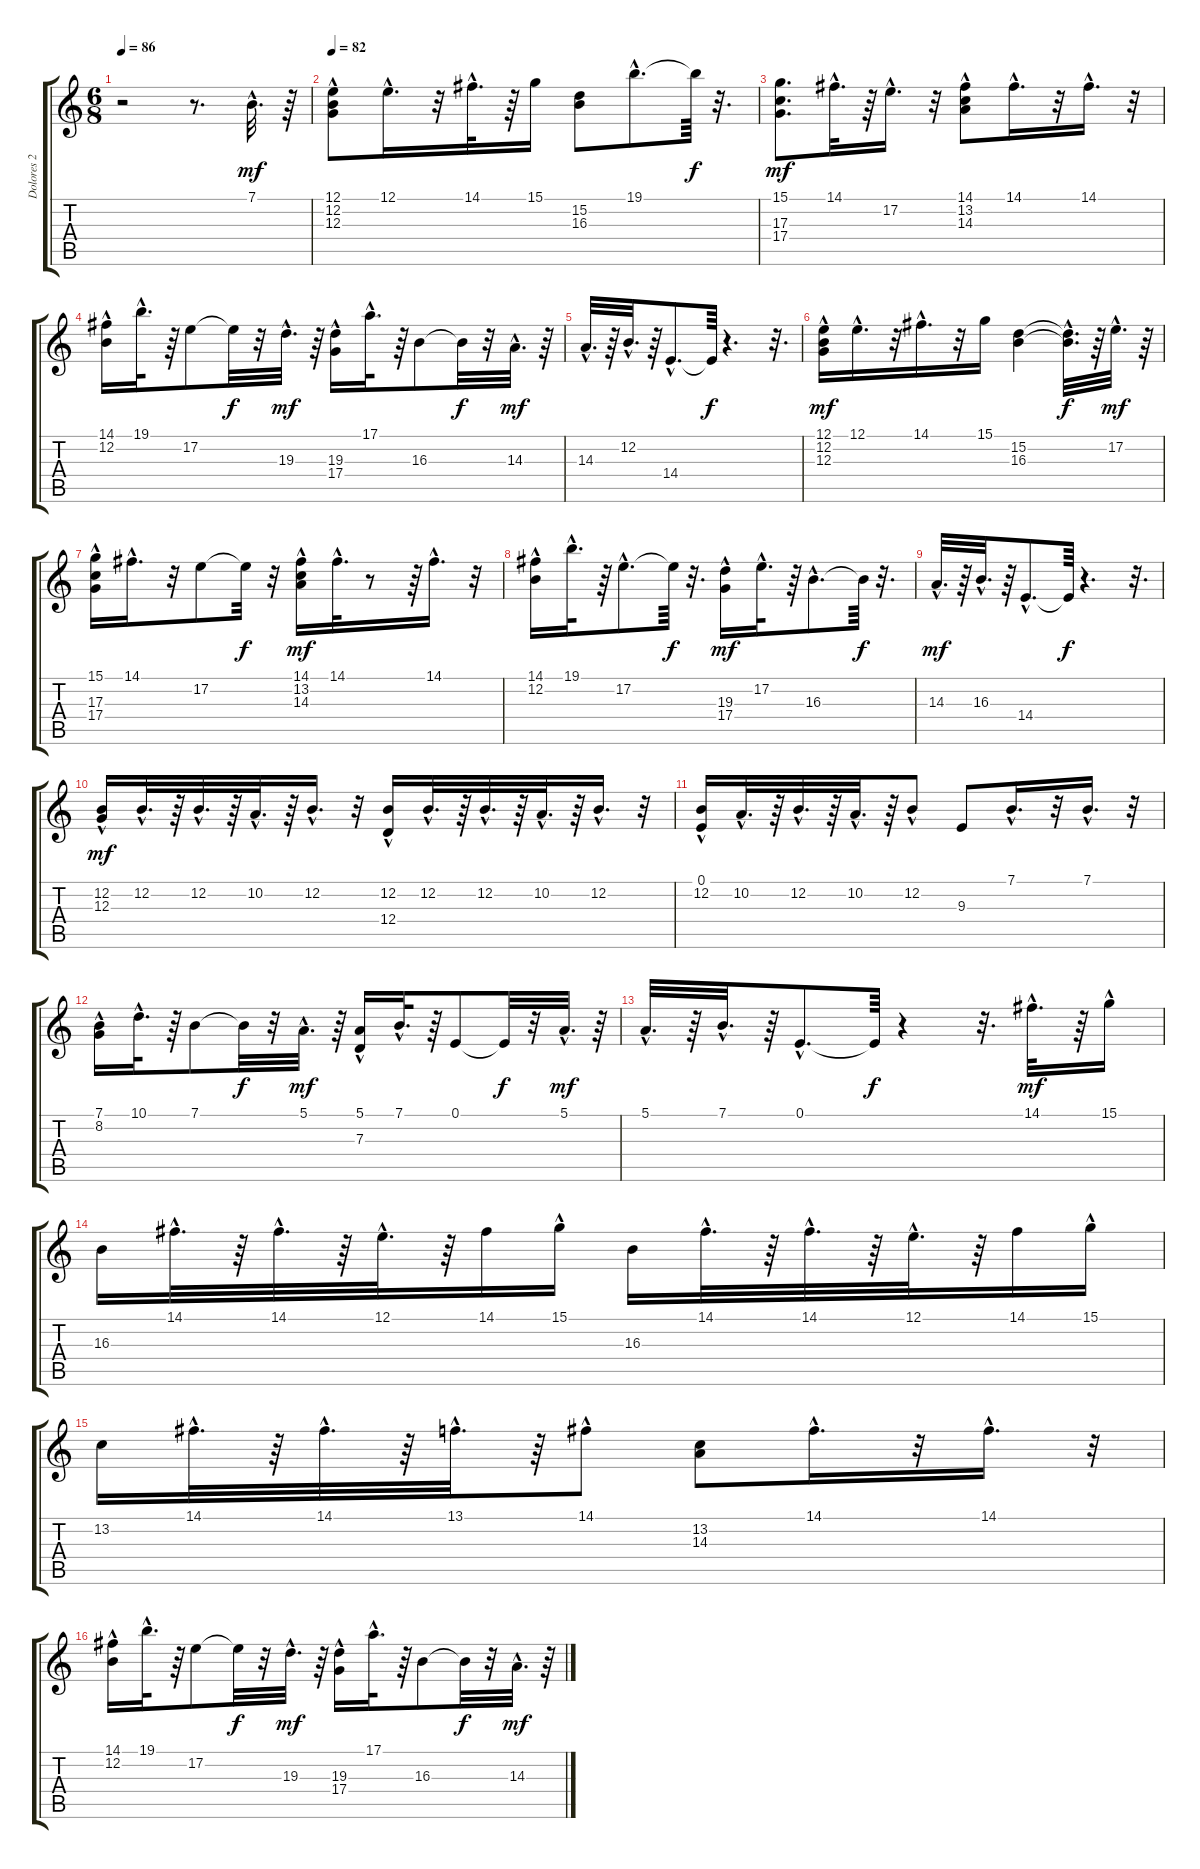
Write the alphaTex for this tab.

\track ("Dolores 2" "Dolores 2") {instrument pad3polysynth}
\staff {score tabs}
\tuning (E4 B3 G3 D3 A2 E2) {hide}
\ts (6 8)
\tempo 86
\clef g2
\ks c
r.2{dy mf} r.8{d} 7.1{hac}.32{d} r.64 |
\tempo 82
(12.1{hac} 12.2 12.3).8 12.1{hac}.16{d} r.32 14.1{hac}.32{d} r.64 15.1.16 (15.2 16.3).8 19.1{hac}.8{d} 19.1{t}.64{dy f} r.32{d} |
(15.1 17.3 17.4).8{d dy mf} 14.1{hac}.32{d} r.64 17.2{hac}.16{d} r.32 (14.1{hac} 13.2 14.3).8 14.1{hac}.16{d} r.32 14.1{hac}.16{d} r.32 |
(14.1{hac} 12.2).16 19.1{hac}.32{d} r.64 17.2.8 17.2{t}.32{dy f} r.32 19.3{hac}.32{d dy mf} r.64 (19.3{hac} 17.4).16 17.1{hac}.32{d} r.64 16.3.8 16.3{t}.32{dy f} r.32 14.3{hac}.32{d dy mf} r.64 |
14.3{hac}.32{d} r.64 12.2{hac}.32{d} r.64 14.4{hac}.8{d} 14.4{t}.64{dy f} r.4{d} r.32{d} |
(12.1{hac} 12.2 12.3).16{dy mf} 12.1{hac}.16{d} r.32 14.1{hac}.16{d} r.32 15.1.16 (15.2 16.3).4 (15.2{hac t} 16.3{hac t}).32{d dy f} r.64 17.2{hac}.32{d dy mf} r.64 |
(15.1{hac} 17.3 17.4).16 14.1{hac}.16{d} r.32 17.2.8 17.2{t}.32{dy f} r.32 (14.1{hac} 13.2 14.3).16{dy mf} 14.1{hac}.32{d} r.8 r.64 14.1{hac}.16{d} r.32 |
(14.1{hac} 12.2).16 19.1{hac}.32{d} r.64 17.2{hac}.8{d} 17.2{t}.64{dy f} r.32{d} (19.3{hac} 17.4).16{dy mf} 17.2{hac}.32{d} r.64 16.3{hac}.8{d} 16.3{t}.64{dy f} r.32{d} |
14.3{hac}.32{d dy mf} r.64 16.3{hac}.32{d} r.64 14.4{hac}.8{d} 14.4{t}.64{dy f} r.4{d} r.32{d} |
(12.2{hac} 12.3).16{dy mf} 12.2{hac}.32{d} r.64 12.2{hac}.32{d} r.64 10.2{hac}.32{d} r.64 12.2{hac}.16{d} r.32 (12.2{hac} 12.4).16 12.2{hac}.32{d} r.64 12.2{hac}.32{d} r.64 10.2{hac}.32{d} r.64 12.2{hac}.16{d} r.32 |
(0.1 12.2{hac}).16 10.2{hac}.32{d} r.64 12.2{hac}.32{d} r.64 10.2{hac}.32{d} r.64 12.2{hac}.8 9.3.8 7.1{hac}.16{d} r.32 7.1{hac}.16{d} r.32 |
(7.1{hac} 8.2).16 10.1{hac}.32{d} r.64 7.1.8 7.1{t}.32{dy f} r.32 5.1{hac}.32{d dy mf} r.64 (5.1{hac} 7.3).16 7.1{hac}.32{d} r.64 0.1.8 0.1{t}.32{dy f} r.32 5.1{hac}.32{d dy mf} r.64 |
5.1{hac}.32{d} r.64 7.1{hac}.32{d} r.64 0.1{hac}.8{d} 0.1{t}.64{dy f} r.4 r.32{d} 14.1{hac}.32{d dy mf} r.64 15.1{hac}.16 |
16.3.16 14.1{hac}.32{d} r.64 14.1{hac}.32{d} r.64 12.1{hac}.32{d} r.64 14.1.16 15.1{hac}.16 16.3.16 14.1{hac}.32{d} r.64 14.1{hac}.32{d} r.64 12.1{hac}.32{d} r.64 14.1.16 15.1{hac}.16 |
13.2.16 14.1{hac}.32{d} r.64 14.1{hac}.32{d} r.64 13.1{hac}.32{d} r.64 14.1{hac}.8 (13.2 14.3).8 14.1{hac}.16{d} r.32 14.1{hac}.16{d} r.32 |
(14.1{hac} 12.2).16 19.1{hac}.32{d} r.64 17.2.8 17.2{t}.32{dy f} r.32 19.3{hac}.32{d dy mf} r.64 (19.3{hac} 17.4).16 17.1{hac}.32{d} r.64 16.3.8 16.3{t}.32{dy f} r.32 14.3{hac}.32{d dy mf} r.64
